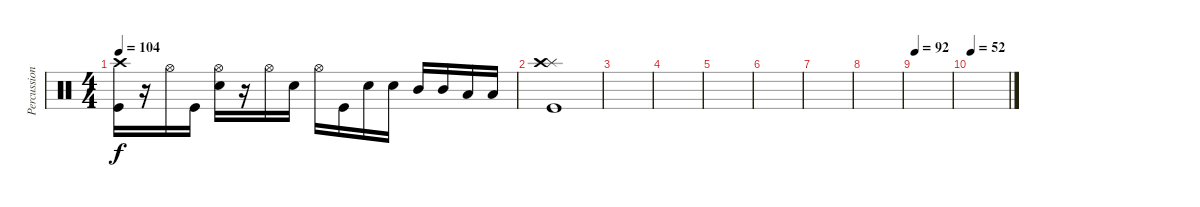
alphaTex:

\track ("Percussions" "Percussion") {instrument percussion}
\staff {score}
\articulation defaults
\ts (4 4)
\tempo 104
\clef neutral
\ks c
("Crash high (hit)" "Kick (hit)").16{dy f} r.16 "Hi-Hat (open)".16 "Kick (hit)".16 ("Hi-Hat (open)" "Electric Snare (hit)").16 r.16 "Hi-Hat (open)".16 "Electric Snare (hit)".16 "Hi-Hat (open)".16 "Kick (hit)".16 "Electric Snare (hit)".16 "Electric Snare (hit)".16 "Mid Tom (hit)".16 "Mid Tom (hit)".16 "Low Tom (hit)".16 "Low Tom (hit)".16 |
("Splash (hit)" "Crash high (hit)" "Kick (hit)").1 |
|
|
|
|
|
|
\tempo 92
|
\tempo 52
